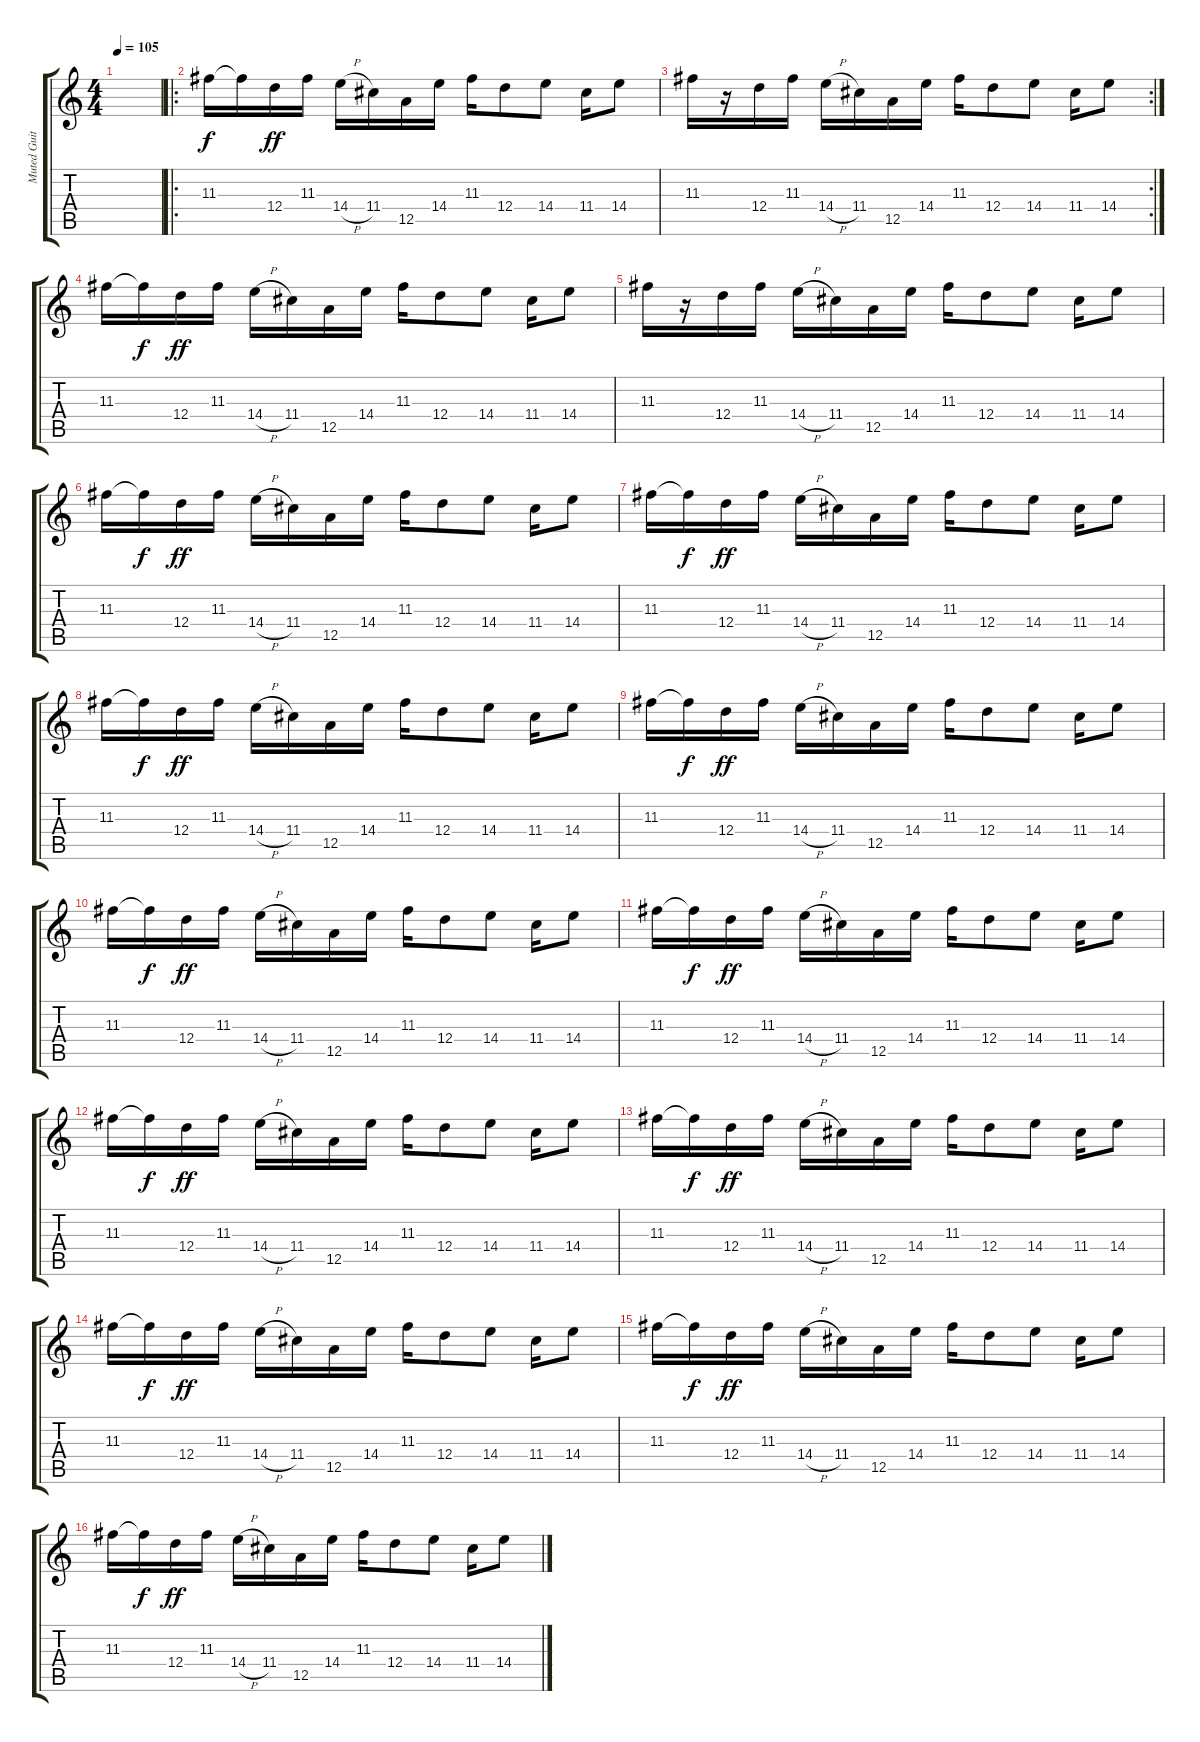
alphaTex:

\track ("Muted Guitar" "Muted Guit") {instrument electricguitarmuted}
\staff {score tabs}
\tuning (E4 B3 G3 D3 A2 E2) {hide}
\ts (4 4)
\tempo 105
\clef g2
\ks c
|
\ro
11.3.16 11.3{t}.16{dy f} 12.4.16{dy ff} 11.3.16 14.4{h}.16 11.4.16 12.5.16 14.4.16 11.3.16 12.4.8 14.4.8 11.4.16 14.4.8 |
\rc 2
11.3.16 r.16 12.4.16 11.3.16 14.4{h}.16 11.4.16 12.5.16 14.4.16 11.3.16 12.4.8 14.4.8 11.4.16 14.4.8 |
11.3.16 11.3{t}.16{dy f} 12.4.16{dy ff} 11.3.16 14.4{h}.16 11.4.16 12.5.16 14.4.16 11.3.16 12.4.8 14.4.8 11.4.16 14.4.8 |
11.3.16 r.16 12.4.16 11.3.16 14.4{h}.16 11.4.16 12.5.16 14.4.16 11.3.16 12.4.8 14.4.8 11.4.16 14.4.8 |
11.3.16 11.3{t}.16{dy f} 12.4.16{dy ff} 11.3.16 14.4{h}.16 11.4.16 12.5.16 14.4.16 11.3.16 12.4.8 14.4.8 11.4.16 14.4.8 |
11.3.16 11.3{t}.16{dy f} 12.4.16{dy ff} 11.3.16 14.4{h}.16 11.4.16 12.5.16 14.4.16 11.3.16 12.4.8 14.4.8 11.4.16 14.4.8 |
11.3.16 11.3{t}.16{dy f} 12.4.16{dy ff} 11.3.16 14.4{h}.16 11.4.16 12.5.16 14.4.16 11.3.16 12.4.8 14.4.8 11.4.16 14.4.8 |
11.3.16 11.3{t}.16{dy f} 12.4.16{dy ff} 11.3.16 14.4{h}.16 11.4.16 12.5.16 14.4.16 11.3.16 12.4.8 14.4.8 11.4.16 14.4.8 |
11.3.16 11.3{t}.16{dy f} 12.4.16{dy ff} 11.3.16 14.4{h}.16 11.4.16 12.5.16 14.4.16 11.3.16 12.4.8 14.4.8 11.4.16 14.4.8 |
11.3.16 11.3{t}.16{dy f} 12.4.16{dy ff} 11.3.16 14.4{h}.16 11.4.16 12.5.16 14.4.16 11.3.16 12.4.8 14.4.8 11.4.16 14.4.8 |
11.3.16 11.3{t}.16{dy f} 12.4.16{dy ff} 11.3.16 14.4{h}.16 11.4.16 12.5.16 14.4.16 11.3.16 12.4.8 14.4.8 11.4.16 14.4.8 |
11.3.16 11.3{t}.16{dy f} 12.4.16{dy ff} 11.3.16 14.4{h}.16 11.4.16 12.5.16 14.4.16 11.3.16 12.4.8 14.4.8 11.4.16 14.4.8 |
11.3.16 11.3{t}.16{dy f} 12.4.16{dy ff} 11.3.16 14.4{h}.16 11.4.16 12.5.16 14.4.16 11.3.16 12.4.8 14.4.8 11.4.16 14.4.8 |
11.3.16 11.3{t}.16{dy f} 12.4.16{dy ff} 11.3.16 14.4{h}.16 11.4.16 12.5.16 14.4.16 11.3.16 12.4.8 14.4.8 11.4.16 14.4.8 |
11.3.16 11.3{t}.16{dy f} 12.4.16{dy ff} 11.3.16 14.4{h}.16 11.4.16 12.5.16 14.4.16 11.3.16 12.4.8 14.4.8 11.4.16 14.4.8
